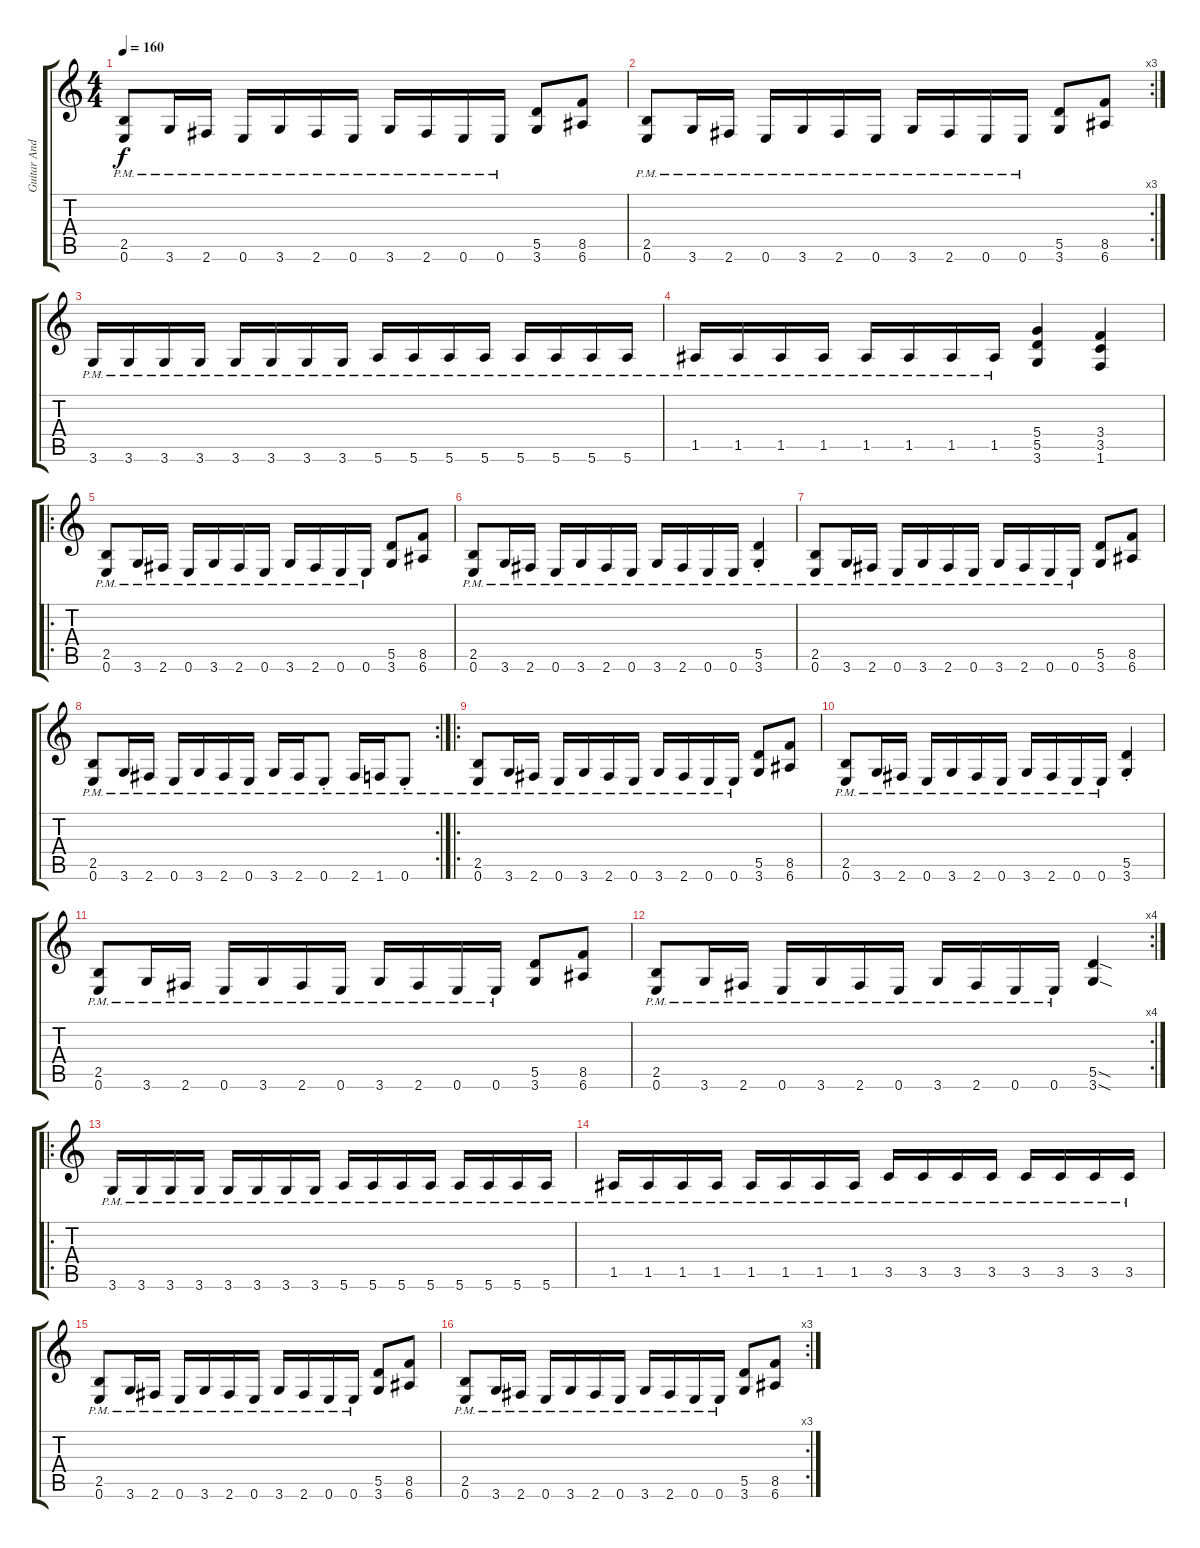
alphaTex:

\track ("Guitar Andreas" "Guitar And") {instrument distortionguitar}
\staff {score tabs}
\tuning (E4 B3 G3 D3 A2 E2) {hide}
\ts (4 4)
\tempo 160
\clef g2
\ks c
(2.5{pm} 0.6{pm}).8{dy f} 3.6{pm}.16 2.6{pm}.16 0.6{pm}.16 3.6{pm}.16 2.6{pm}.16 0.6{pm}.16 3.6{pm}.16 2.6{pm}.16 0.6{pm}.16 0.6{pm}.16 (5.5 3.6).8 (8.5 6.6).8 |
\rc 3
(2.5{pm} 0.6{pm}).8 3.6{pm}.16 2.6{pm}.16 0.6{pm}.16 3.6{pm}.16 2.6{pm}.16 0.6{pm}.16 3.6{pm}.16 2.6{pm}.16 0.6{pm}.16 0.6{pm}.16 (5.5 3.6).8 (8.5 6.6).8 |
3.6{pm}.16 3.6{pm}.16 3.6{pm}.16 3.6{pm}.16 3.6{pm}.16 3.6{pm}.16 3.6{pm}.16 3.6{pm}.16 5.6{pm}.16 5.6{pm}.16 5.6{pm}.16 5.6{pm}.16 5.6{pm}.16 5.6{pm}.16 5.6{pm}.16 5.6{pm}.16 |
1.5{pm}.16 1.5{pm}.16 1.5{pm}.16 1.5{pm}.16 1.5{pm}.16 1.5{pm}.16 1.5{pm}.16 1.5{pm}.16 (5.4 5.5 3.6).4 (3.4 3.5 1.6).4 |
\ro
(2.5{pm} 0.6{pm}).8 3.6{pm}.16 2.6{pm}.16 0.6{pm}.16 3.6{pm}.16 2.6{pm}.16 0.6{pm}.16 3.6{pm}.16 2.6{pm}.16 0.6{pm}.16 0.6{pm}.16 (5.5 3.6).8 (8.5 6.6).8 |
(2.5{pm} 0.6{pm}).8 3.6{pm}.16 2.6{pm}.16 0.6{pm}.16 3.6{pm}.16 2.6{pm}.16 0.6{pm}.16 3.6{pm}.16 2.6{pm}.16 0.6{pm}.16 0.6{pm}.16 (5.5{pm st} 3.6{pm st}).4 |
(2.5{pm} 0.6{pm}).8 3.6{pm}.16 2.6{pm}.16 0.6{pm}.16 3.6{pm}.16 2.6{pm}.16 0.6{pm}.16 3.6{pm}.16 2.6{pm}.16 0.6{pm}.16 0.6{pm}.16 (5.5 3.6).8 (8.5 6.6).8 |
\rc 2
(2.5{pm} 0.6{pm}).8 3.6{pm}.16 2.6{pm}.16 0.6{pm}.16 3.6{pm}.16 2.6{pm}.16 0.6{pm}.16 3.6{pm}.16 2.6{pm}.16 0.6{pm st}.8 2.6{pm}.16 1.6{pm}.16 0.6{pm st}.8 |
\ro
(2.5{pm} 0.6{pm}).8 3.6{pm}.16 2.6{pm}.16 0.6{pm}.16 3.6{pm}.16 2.6{pm}.16 0.6{pm}.16 3.6{pm}.16 2.6{pm}.16 0.6{pm}.16 0.6{pm}.16 (5.5 3.6).8 (8.5 6.6).8 |
(2.5{pm} 0.6{pm}).8 3.6{pm}.16 2.6{pm}.16 0.6{pm}.16 3.6{pm}.16 2.6{pm}.16 0.6{pm}.16 3.6{pm}.16 2.6{pm}.16 0.6{pm}.16 0.6{pm}.16 (5.5{st} 3.6{st}).4 |
(2.5{pm} 0.6{pm}).8 3.6{pm}.16 2.6{pm}.16 0.6{pm}.16 3.6{pm}.16 2.6{pm}.16 0.6{pm}.16 3.6{pm}.16 2.6{pm}.16 0.6{pm}.16 0.6{pm}.16 (5.5 3.6).8 (8.5 6.6).8 |
\rc 4
(2.5{pm} 0.6{pm}).8 3.6{pm}.16 2.6{pm}.16 0.6{pm}.16 3.6{pm}.16 2.6{pm}.16 0.6{pm}.16 3.6{pm}.16 2.6{pm}.16 0.6{pm}.16 0.6{pm}.16 (5.5{sod} 3.6{sod}).4 |
\ro
3.6{pm}.16 3.6{pm}.16 3.6{pm}.16 3.6{pm}.16 3.6{pm}.16 3.6{pm}.16 3.6{pm}.16 3.6{pm}.16 5.6{pm}.16 5.6{pm}.16 5.6{pm}.16 5.6{pm}.16 5.6{pm}.16 5.6{pm}.16 5.6{pm}.16 5.6{pm}.16 |
1.5{pm}.16 1.5{pm}.16 1.5{pm}.16 1.5{pm}.16 1.5{pm}.16 1.5{pm}.16 1.5{pm}.16 1.5{pm}.16 3.5{pm}.16 3.5{pm}.16 3.5{pm}.16 3.5{pm}.16 3.5{pm}.16 3.5{pm}.16 3.5{pm}.16 3.5{pm}.16 |
(2.5{pm} 0.6{pm}).8 3.6{pm}.16 2.6{pm}.16 0.6{pm}.16 3.6{pm}.16 2.6{pm}.16 0.6{pm}.16 3.6{pm}.16 2.6{pm}.16 0.6{pm}.16 0.6{pm}.16 (5.5 3.6).8 (8.5 6.6).8 |
\rc 3
(2.5{pm} 0.6{pm}).8 3.6{pm}.16 2.6{pm}.16 0.6{pm}.16 3.6{pm}.16 2.6{pm}.16 0.6{pm}.16 3.6{pm}.16 2.6{pm}.16 0.6{pm}.16 0.6{pm}.16 (5.5 3.6).8 (8.5 6.6).8
